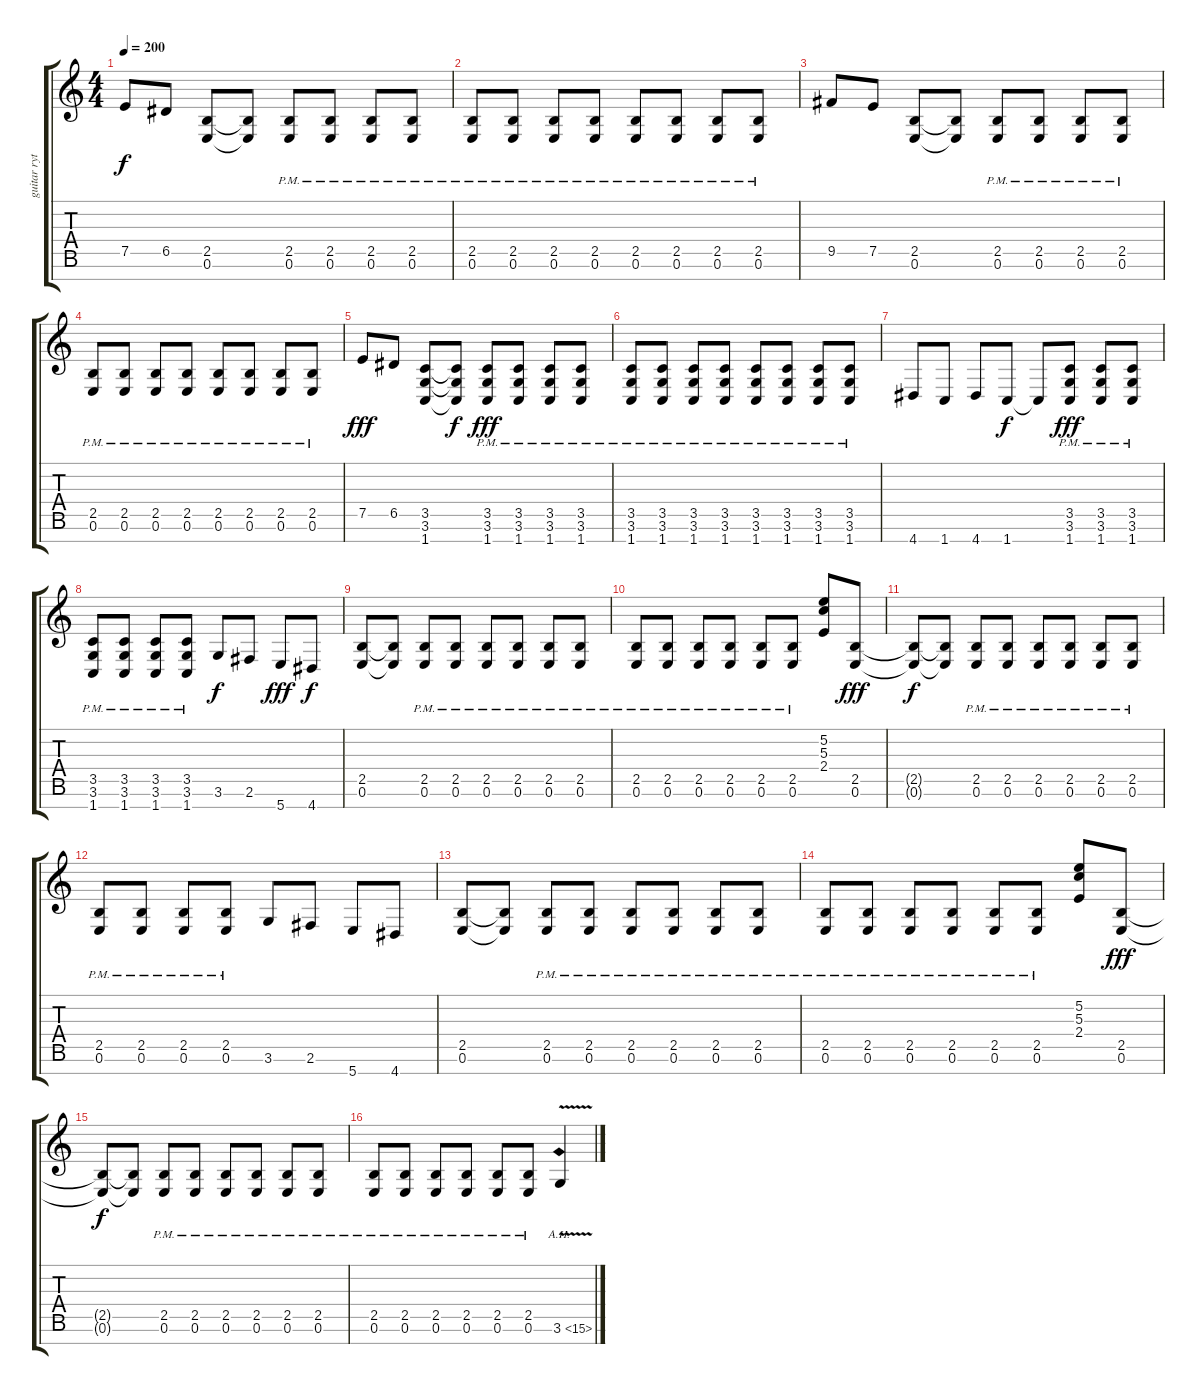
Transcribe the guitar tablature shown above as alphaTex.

\track ("guitar rythm 1" "guitar ryt") {instrument distortionguitar}
\staff {score tabs}
\tuning (E4 B3 G3 D3 A2 E2 B1) {hide}
\ts (4 4)
\tempo 200
\clef g2
\ks c
7.5.8{dy f} 6.5.8 (2.5 0.6).8 (2.5{t} 0.6{t}).8 (2.5{pm} 0.6{pm}).8 (2.5{pm} 0.6{pm}).8 (2.5{pm} 0.6{pm}).8 (2.5{pm} 0.6{pm}).8 |
(2.5{pm} 0.6{pm}).8 (2.5{pm} 0.6{pm}).8 (2.5{pm} 0.6{pm}).8 (2.5{pm} 0.6{pm}).8 (2.5{pm} 0.6{pm}).8 (2.5{pm} 0.6{pm}).8 (2.5{pm} 0.6{pm}).8 (2.5{pm} 0.6{pm}).8 |
9.5.8 7.5.8 (2.5 0.6).8 (2.5{t} 0.6{t}).8 (2.5{pm} 0.6{pm}).8 (2.5{pm} 0.6{pm}).8 (2.5{pm} 0.6{pm}).8 (2.5{pm} 0.6{pm}).8 |
(2.5{pm} 0.6{pm}).8 (2.5{pm} 0.6{pm}).8 (2.5{pm} 0.6{pm}).8 (2.5{pm} 0.6{pm}).8 (2.5{pm} 0.6{pm}).8 (2.5{pm} 0.6{pm}).8 (2.5{pm} 0.6{pm}).8 (2.5{pm} 0.6{pm}).8 |
7.5.8{dy fff} 6.5.8 (3.5 3.6 1.7).8 (3.5{t} 3.6{t} 1.7{t}).8{dy f} (3.5{pm} 3.6{pm} 1.7).8{dy fff} (3.5{pm} 3.6{pm} 1.7).8 (3.5{pm} 3.6{pm} 1.7).8 (3.5{pm} 3.6{pm} 1.7).8 |
(3.5{pm} 3.6{pm} 1.7).8 (3.5{pm} 3.6{pm} 1.7).8 (3.5{pm} 3.6{pm} 1.7).8 (3.5{pm} 3.6{pm} 1.7).8 (3.5{pm} 3.6{pm} 1.7).8 (3.5{pm} 3.6{pm} 1.7).8 (3.5{pm} 3.6{pm} 1.7).8 (3.5{pm} 3.6{pm} 1.7).8 |
4.7.8 1.7.8 4.7.8 1.7.8{dy f} 1.7{t}.8 (3.5{pm} 3.6{pm} 1.7).8{dy fff} (3.5{pm} 3.6{pm} 1.7).8 (3.5{pm} 3.6{pm} 1.7).8 |
(3.5{pm} 3.6{pm} 1.7).8 (3.5{pm} 3.6{pm} 1.7).8 (3.5{pm} 3.6{pm} 1.7).8 (3.5{pm} 3.6{pm} 1.7).8 3.6.8{dy f} 2.6.8 5.7.8{dy fff} 4.7.8{dy f} |
(2.5 0.6).8 (2.5{t} 0.6{t}).8 (2.5{pm} 0.6{pm}).8 (2.5{pm} 0.6{pm}).8 (2.5{pm} 0.6{pm}).8 (2.5{pm} 0.6{pm}).8 (2.5{pm} 0.6{pm}).8 (2.5{pm} 0.6{pm}).8 |
(2.5{pm} 0.6{pm}).8 (2.5{pm} 0.6{pm}).8 (2.5{pm} 0.6{pm}).8 (2.5{pm} 0.6{pm}).8 (2.5{pm} 0.6{pm}).8 (2.5{pm} 0.6{pm}).8 (5.2 5.3 2.4).8 (2.5 0.6).8{dy fff} |
(2.5{t} 0.6{t}).8{dy f} (2.5{t} 0.6{t}).8 (2.5{pm} 0.6{pm}).8 (2.5{pm} 0.6{pm}).8 (2.5{pm} 0.6{pm}).8 (2.5{pm} 0.6{pm}).8 (2.5{pm} 0.6{pm}).8 (2.5{pm} 0.6{pm}).8 |
(2.5{pm} 0.6{pm}).8 (2.5{pm} 0.6{pm}).8 (2.5{pm} 0.6{pm}).8 (2.5{pm} 0.6{pm}).8 3.6.8 2.6.8 5.7.8 4.7.8 |
(2.5 0.6).8 (2.5{t} 0.6{t}).8 (2.5{pm} 0.6{pm}).8 (2.5{pm} 0.6{pm}).8 (2.5{pm} 0.6{pm}).8 (2.5{pm} 0.6{pm}).8 (2.5{pm} 0.6{pm}).8 (2.5{pm} 0.6{pm}).8 |
(2.5{pm} 0.6{pm}).8 (2.5{pm} 0.6{pm}).8 (2.5{pm} 0.6{pm}).8 (2.5{pm} 0.6{pm}).8 (2.5{pm} 0.6{pm}).8 (2.5{pm} 0.6{pm}).8 (5.2 5.3 2.4).8 (2.5 0.6).8{dy fff} |
(2.5{t} 0.6{t}).8{dy f} (2.5{t} 0.6{t}).8 (2.5{pm} 0.6{pm}).8 (2.5{pm} 0.6{pm}).8 (2.5{pm} 0.6{pm}).8 (2.5{pm} 0.6{pm}).8 (2.5{pm} 0.6{pm}).8 (2.5{pm} 0.6{pm}).8 |
(2.5{pm} 0.6{pm}).8 (2.5{pm} 0.6{pm}).8 (2.5{pm} 0.6{pm}).8 (2.5{pm} 0.6{pm}).8 (2.5{pm} 0.6{pm}).8 (2.5{pm} 0.6{pm}).8 3.6{ah 12 v}.4
